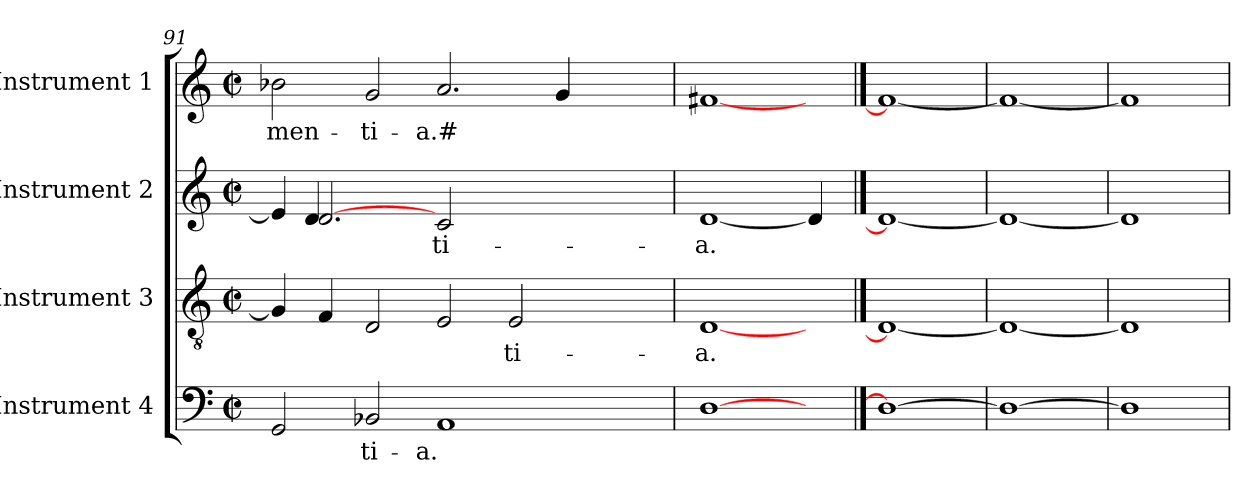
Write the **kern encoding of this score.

**kern	**text	**kern	**text	**kern	**text	**kern	**text
*part4	*part4	*part3	*part3	*part2	*part2	*part1	*part1
*staff4	*staff4	*staff3	*staff3	*staff2	*staff2	*staff1	*staff1
*I"Instrument 4	*	*I"Instrument 3	*	*I"Instrument 2	*	*I"Instrument 1	*
!!LO:PB:g=z
*clefF4	*	*clefGv2	*	*clefG2	*	*clefG2	*
*k[]	*	*k[]	*	*k[]	*	*k[]	*
*M2/2	*	*M2/2	*	*M2/2	*	*M2/2	*
*met(c|)	*	*met(c|)	*	*met(c|)	*	*met(c|)	*
=91	=91	=91	=91	=91	=91	=91	=91
*	*	*	*	*^	*	*	*
!	!	!	!	!	!	!	!	!LO:LY:b
2GG/	.	4G/]	.	4e/]	4ryy	.	2b-X\	-men-
.	.	4F/	.	[2.d	4d/	.	.	.
!	!LO:LY:b	!	!	!	!	!	!	!LO:LY:b
2BB-X/	-ti-	2D/	.	.	0ryy	.	2g/	-ti-
!	!LO:LY:b	!	!	!	!	!LO:LY:b	!	!LO:LY:b
1AA	-a.	2E/	.	2c/	.	-ti-	2.a/	-a.#
!	!	!	!LO:LY:b	!	!	!	!	!
.	.	2E/	-ti-	1ryy	.	.	.	.
.	.	.	.	.	.	.	4g/	.
2ryy	.	2ryy	.	.	.	.	2ryy	.
*	*	*	*	*v	*v	*	*	*
=92	=92	=92	=92	=92	=92	=92	=92
!	!	!	!LO:LY:b	!	!LO:LY:b	!	!
[1D\	.	[1D/	-a.	[1d/	-a.	[1f#X/	.
4ryy	.	4ryy	.	4d]	.	4ryy	.
==93	==93	==93	==93	==93	==93	==93	==93
1D\_	.	1D/_	.	1d/_	.	1f#/_	.
=94	=94	=94	=94	=94	=94	=94	=94
1D\_	.	1D/_	.	1d/_	.	1f#/_	.
=95	=95	=95	=95	=95	=95	=95	=95
1D\]	.	1D/]	.	1d/]	.	1f#/]	.
=	=	=	=	=	=	=	=
*-	*-	*-	*-	*-	*-	*-	*-
